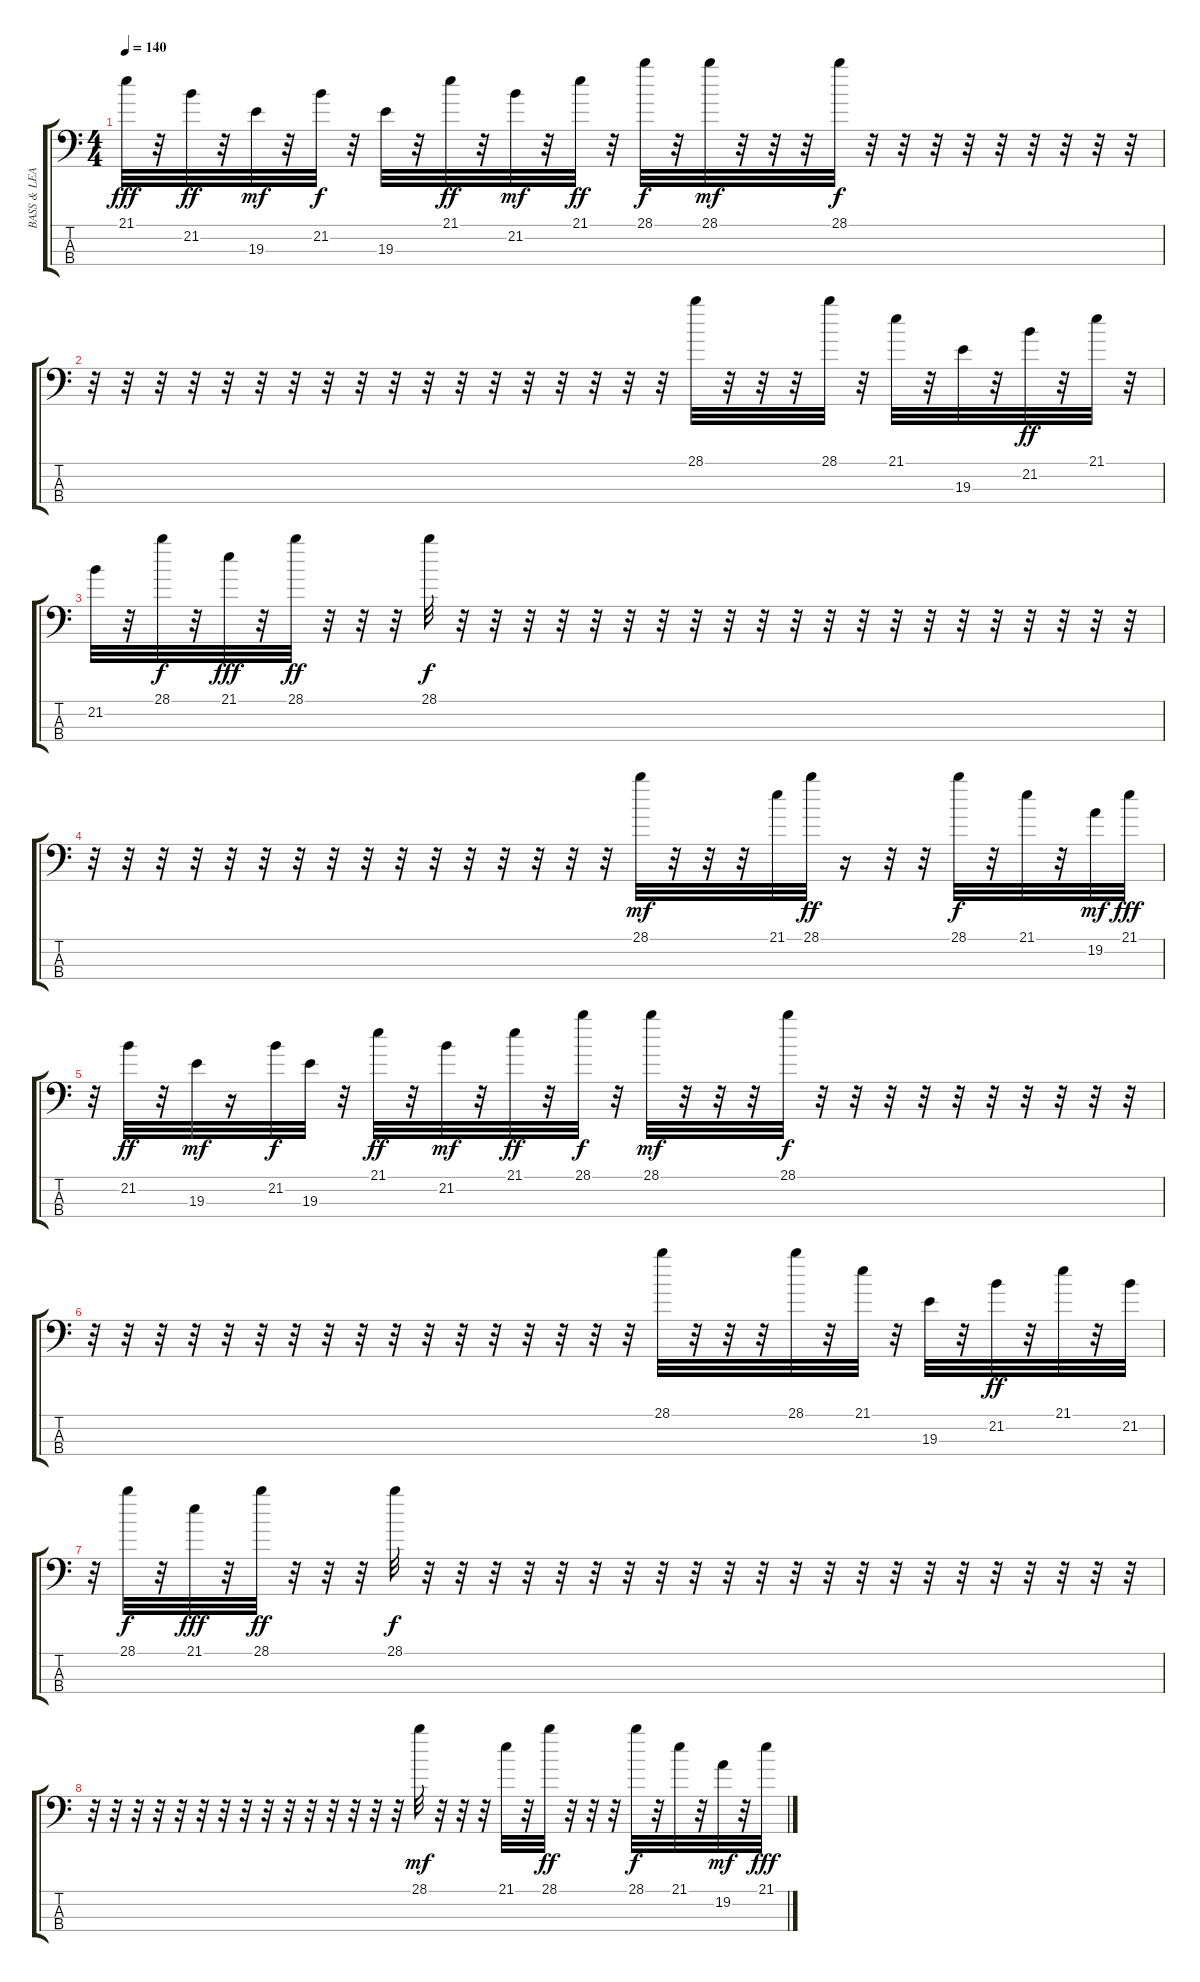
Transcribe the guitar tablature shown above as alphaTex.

\track ("BASS & LEAD" "BASS & LEA") {instrument synthbass2}
\staff {score tabs}
\tuning (G2 D2 A1 E1) {hide}
\ts (4 4)
\tempo 140
\clef f4
\ks c
21.1.32{dy fff} r.32 21.2.32{dy ff} r.32 19.3.32{dy mf} r.32 21.2.32{dy f} r.32 19.3.32 r.32 21.1.32{dy ff} r.32 21.2.32{dy mf} r.32 21.1.32{dy ff} r.32 28.1.32{dy f} r.32 28.1.32{dy mf} r.32 r.32 r.32 28.1.32{dy f} r.32 r.32 r.32 r.32 r.32 r.32 r.32 r.32 r.32 |
r.32 r.32 r.32 r.32 r.32 r.32 r.32 r.32 r.32 r.32 r.32 r.32 r.32 r.32 r.32 r.32 r.32 r.32 28.1.32 r.32 r.32 r.32 28.1.32 r.32 21.1.32 r.32 19.3.32 r.32 21.2.32{dy ff} r.32 21.1.32 r.32 |
21.2.32 r.32 28.1.32{dy f} r.32 21.1.32{dy fff} r.32 28.1.32{dy ff} r.32 r.32 r.32 28.1.32{dy f} r.32 r.32 r.32 r.32 r.32 r.32 r.32 r.32 r.32 r.32 r.32 r.32 r.32 r.32 r.32 r.32 r.32 r.32 r.32 r.32 r.32 |
r.32 r.32 r.32 r.32 r.32 r.32 r.32 r.32 r.32 r.32 r.32 r.32 r.32 r.32 r.32 r.32 28.1.32{dy mf} r.32 r.32 r.32 21.1.32 28.1.32{dy ff} r.16 r.32 r.32 28.1.32{dy f} r.32 21.1.32 r.32 19.2.32{dy mf} 21.1.32{dy fff} |
r.32 21.2.32{dy ff} r.32 19.3.32{dy mf} r.16 21.2.32{dy f} 19.3.32 r.32 21.1.32{dy ff} r.32 21.2.32{dy mf} r.32 21.1.32{dy ff} r.32 28.1.32{dy f} r.32 28.1.32{dy mf} r.32 r.32 r.32 28.1.32{dy f} r.32 r.32 r.32 r.32 r.32 r.32 r.32 r.32 r.32 r.32 |
r.32 r.32 r.32 r.32 r.32 r.32 r.32 r.32 r.32 r.32 r.32 r.32 r.32 r.32 r.32 r.32 r.32 28.1.32 r.32 r.32 r.32 28.1.32 r.32 21.1.32 r.32 19.3.32 r.32 21.2.32{dy ff} r.32 21.1.32 r.32 21.2.32 |
r.32 28.1.32{dy f} r.32 21.1.32{dy fff} r.32 28.1.32{dy ff} r.32 r.32 r.32 28.1.32{dy f} r.32 r.32 r.32 r.32 r.32 r.32 r.32 r.32 r.32 r.32 r.32 r.32 r.32 r.32 r.32 r.32 r.32 r.32 r.32 r.32 r.32 r.32 |
r.32 r.32 r.32 r.32 r.32 r.32 r.32 r.32 r.32 r.32 r.32 r.32 r.32 r.32 r.32 28.1.32{dy mf} r.32 r.32 r.32 21.1.32 r.32 28.1.32{dy ff} r.32 r.32 r.32 28.1.32{dy f} r.32 21.1.32 r.32 19.2.32{dy mf} r.32 21.1.32{dy fff}
